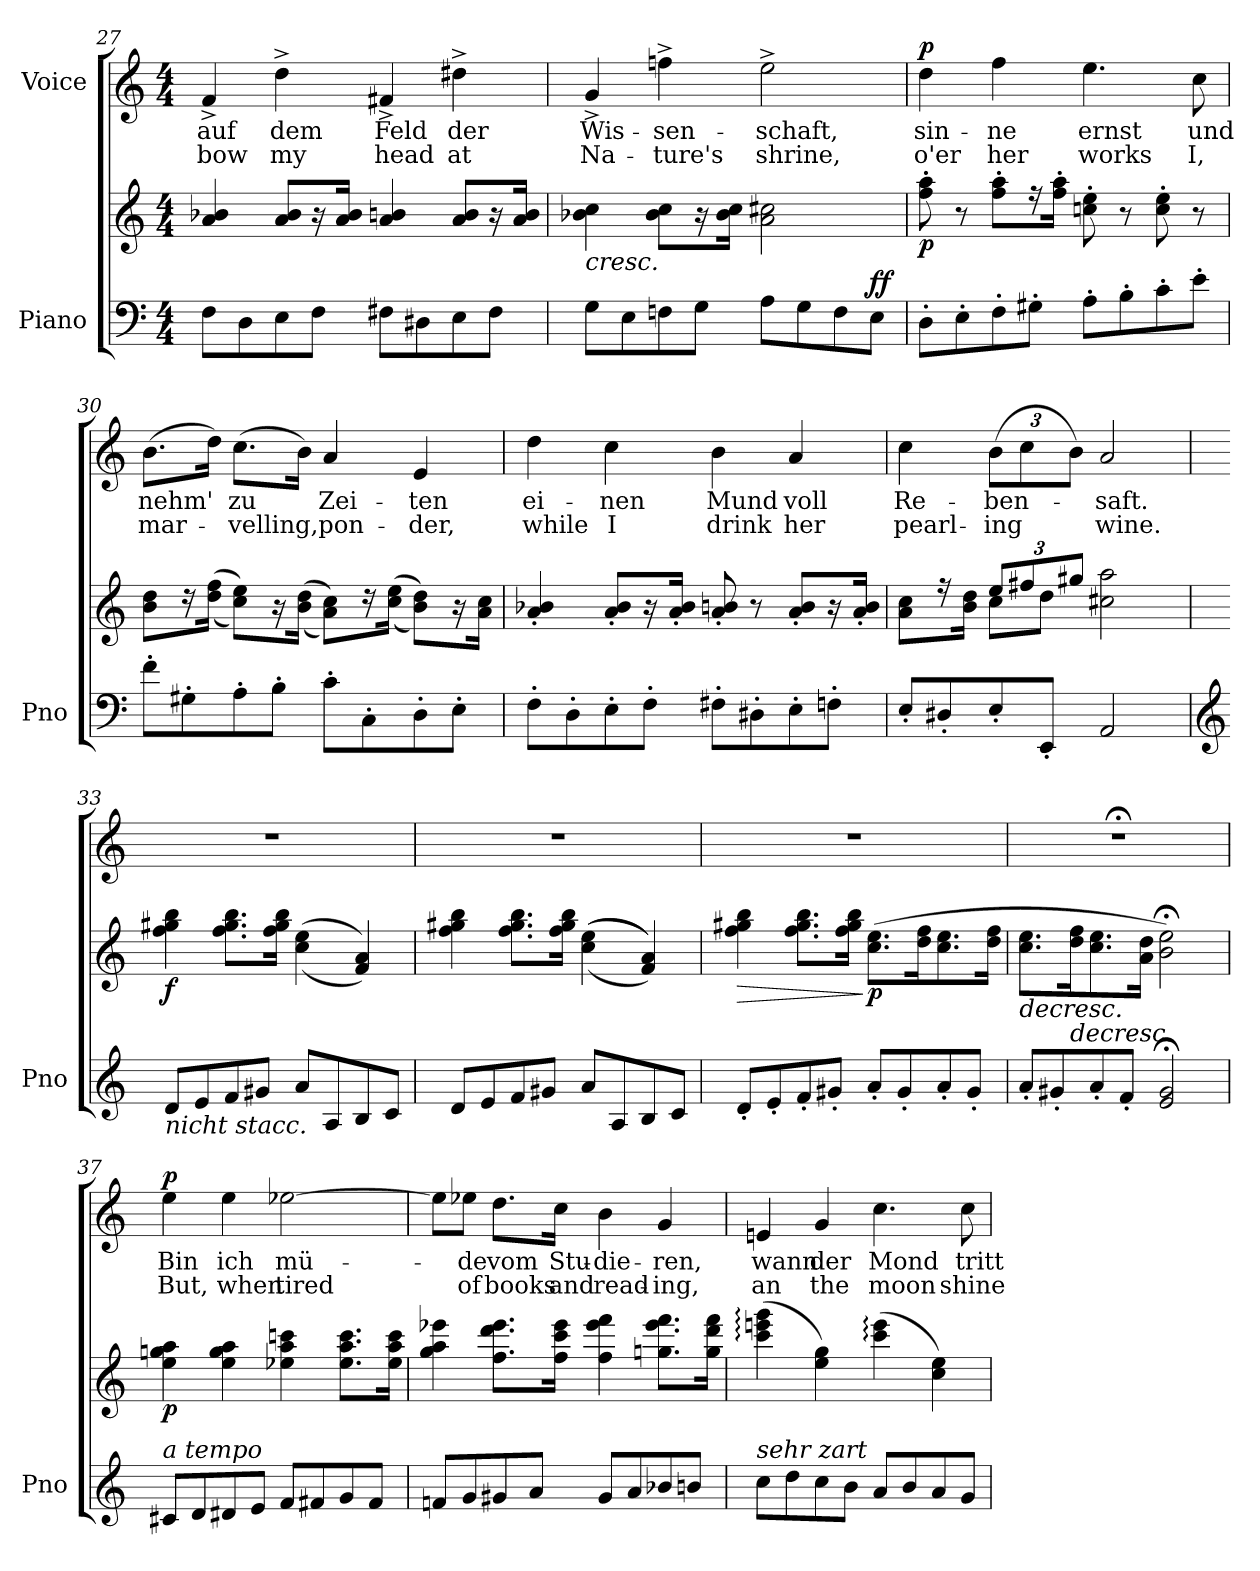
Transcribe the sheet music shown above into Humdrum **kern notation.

**kern	**kern	**dynam	**kern	**text	**text	**dynam
*part2	*part2	*part2	*part1	*part1	*part1	*part1
*staff3	*staff2	*staff2/3	*staff1	*staff1	*staff1	*staff1
*I"Piano	*	*	*I"Voice	*	*	*
*I'Pno	*	*	*	*	*	*
*clefF4	*clefG2	*	*clefG2	*	*	*
*k[]	*k[]	*	*k[]	*	*	*
*M4/4	*M4/4	*	*M4/4	*	*	*
=27	=27	=27	=27	=27	=27	=27
!	!	!	!	!LO:LY:b	!LO:LY:b	!
8F\L	4a/ 4b-X/	.	4f^/	auf	bow	.
8D\	.	.	.	.	.	.
!	!	!	!	!LO:LY:b	!LO:LY:b	!
8E\	8a/ 8b-/L	.	4dd^\	dem	my	.
8F\J	16r	.	.	.	.	.
.	16a/ 16b-/Jk	.	.	.	.	.
!	!	!	!	!LO:LY:b	!LO:LY:b	!
8F#X\L	4a/ 4bn/	.	4f#X^/	Feld	head	.
8D#X\	.	.	.	.	.	.
!	!	!	!	!LO:LY:b	!LO:LY:b	!
8E\	8a/ 8b/L	.	4dd#X^\	der	at	.
8F#\J	16r	.	.	.	.	.
.	16a/ 16b/Jk	.	.	.	.	.
!!LO:LB:g=z
=28	=28	=28	=28	=28	=28	=28
!	!	!LO:HP:b	!	!LO:LY:b	!LO:LY:b	!
8G\L	4b-X\ 4cc\	<	4g^/	Wis-	Na-	.
8E\	.	.	.	.	.	.
!	!	!	!	!LO:LY:b	!LO:LY:b	!
8Fn\	8b-\ 8cc\L	.	4ffn^\	-sen-	-ture's	.
8G\J	16r	.	.	.	.	.
.	16b-\ 16cc\Jk	.	.	.	.	.
!	!	!	!	!LO:LY:b	!LO:LY:b	!
8A\L	2a\ 2cc#X\	.	2ee^\	-schaft,	shrine,	.
8G\	.	.	.	.	.	.
8F\	.	.	.	.	.	.
!	!	!LO:DY:a=2	!	!	!	!
8E\J	.	ff	.	.	.	.
.	.	[	.	.	.	.
=29	=29	=29	=29	=29	=29	=29
!	!	!LO:DY:b	!	!LO:LY:b	!LO:LY:b	!LO:DY:a
8D'\L	8ff\' 8aa\'	p	4dd\	sin-	o'er	p
8E'\	8r	.	.	.	.	.
!	!	!	!	!LO:LY:b	!LO:LY:b	!
8F'\	8ff\' 8aa\'L	.	4ff\	-ne	her	.
8G#X'\J	16rff	.	.	.	.	.
.	16ff\' 16aa\'Jk	.	.	.	.	.
!	!	!	!	!LO:LY:b	!LO:LY:b	!
8A'\L	8ccn\' 8ee\'	.	4.ee\	ernst	works	.
8B'\	8r	.	.	.	.	.
8c'\	8cc\' 8ee\'	.	.	.	.	.
!	!	!	!	!LO:LY:b	!LO:LY:b	!
8e'\J	8r	.	8cc\	und	I,	.
=30	=30	=30	=30	=30	=30	=30
!	!	!	!	!LO:LY:b	!LO:LY:b	!
8f'\L	8b\ 8dd\L	.	(>8.b\L	nehm'	mar-	.
8G#X'\	16r	.	.	.	.	.
.	(>(>16dd\ 16ff\Jk	.	16dd\Jk)	.	.	.
!	!	!	!	!LO:LY:b	!LO:LY:b	!
8A'\	8cc\ 8ee\L))	.	(>8.cc\L	zu	-velling,	.
8B'\J	16r	.	.	.	.	.
.	(>(>16b\ 16dd\Jk	.	16b\Jk)	.	.	.
!	!	!	!	!LO:LY:b	!LO:LY:b	!
8c'\L	8a\ 8cc\L))	.	4a/	Zei-	pon-	.
8C'\	16r	.	.	.	.	.
.	(>(>16cc\ 16ee\Jk	.	.	.	.	.
!	!	!	!	!LO:LY:b	!LO:LY:b	!
8D'\	8b\ 8dd\L))	.	4e/	-ten	-der,	.
8E'\J	16r	.	.	.	.	.
.	16a\ 16cc\Jk	.	.	.	.	.
!!LO:LB:g=z
=31	=31	=31	=31	=31	=31	=31
!	!	!	!	!LO:LY:b	!LO:LY:b	!
8F'\L	4a/' 4b-X/'	.	4dd\	ei-	while	.
8D'\	.	.	.	.	.	.
!	!	!	!	!LO:LY:b	!LO:LY:b	!
8E'\	8a/' 8b-/'L	.	4cc\	-nen	I	.
8F'\J	16r	.	.	.	.	.
.	16a/' 16b-/'Jk	.	.	.	.	.
!	!	!	!	!LO:LY:b	!LO:LY:b	!
8F#X'\L	8a/' 8bn/'	.	4b\	Mund	drink	.
8D#X'\	8r	.	.	.	.	.
!	!	!	!	!LO:LY:b	!LO:LY:b	!
8E'\	8a/' 8b/'L	.	4a/	voll	her	.
8Fn'\J	16r	.	.	.	.	.
.	16a/' 16b/'Jk	.	.	.	.	.
=32	=32	=32	=32	=32	=32	=32
*	*^	*	*	*	*	*
!	!	!	!	!	!LO:LY:b	!LO:LY:b	!
8E'/L	4rddyy	8a\ 8cc\L	.	4cc\	Re-	pearl-	.
8D#X'/	.	16rff	.	.	.	.	.
.	.	16b\ 16dd\Jk	.	.	.	.	.
*	*Xbrackettup	*	*	*Xbrackettup	*	*	*
!	!	!	!	!	!LO:LY:b	!LO:LY:b	!
8E'/	12ee/L	8cc\L	.	(>12b\L	-ben-	-ing	.
.	12ff#X/	.	.	12cc\	.	.	.
8EE'/J	.	8dd\J	.	.	.	.	.
.	12gg#X/J	.	.	12b\J)	.	.	.
!	!	!	!	!	!LO:LY:b	!LO:LY:b	!
2AA/	2rffyy	2cc#X\ 2aa\	.	2a/	-saft.	wine.	.
*	*v	*v	*	*	*	*	*
=33	=33	=33	=33	=33	=33	=33
*clefG2	*	*	*	*	*	*
*	*^	*	*	*	*	*
!LO:TX:b:i:t=nicht stacc.	!	!	!	!	!	!	!
!	!	!	!LO:DY:b	!	!	!	!
*	*v	*v	*	*	*	*	*
8d/L	4ff\ 4gg#X\ 4bb\	f	1r	.	.	.
8e/	.	.	.	.	.	.
8f/	8.ff\ 8.gg#\ 8.bb\L	.	.	.	.	.
8g#X/J	.	.	.	.	.	.
.	16ff\ 16gg#\ 16bb\Jk	.	.	.	.	.
8a/L	(>(>4cc\ 4ee\	.	.	.	.	.
8A/	.	.	.	.	.	.
8B/	4f/ 4a/))	.	.	.	.	.
8c/J	.	.	.	.	.	.
!!LO:LB:g=z
=34	=34	=34	=34	=34	=34	=34
8d/L	4ff\ 4gg#X\ 4bb\	.	1r	.	.	.
8e/	.	.	.	.	.	.
8f/	8.ff\ 8.gg#\ 8.bb\L	.	.	.	.	.
8g#X/J	.	.	.	.	.	.
.	16ff\ 16gg#\ 16bb\Jk	.	.	.	.	.
8a/L	(>(>(>4cc\ 4ee\	.	.	.	.	.
8A/	.	.	.	.	.	.
8B/	4f/ 4a/)))	.	.	.	.	.
8c/J	.	.	.	.	.	.
=35	=35	=35	=35	=35	=35	=35
!	!	!LO:HP:b	!	!	!	!
8d'/L	4ff\ 4gg#X\ 4bb\	>	1r	.	.	.
8e'/	.	.	.	.	.	.
8f'/	8.ff\ 8.gg#\ 8.bb\L	.	.	.	.	.
8g#X'/J	.	.	.	.	.	.
.	16ff\ 16gg#\ 16bb\Jk	.	.	.	.	.
!	!	!LO:DY:n=1:b	!	!	!	!
8a'/L	(>8.cc\ 8.ee\L	] p	.	.	.	.
8g#'/	.	.	.	.	.	.
.	16dd\ 16ff\K	.	.	.	.	.
8a'/	8.cc\ 8.ee\	.	.	.	.	.
8g#'/J	.	.	.	.	.	.
.	16dd\ 16ff\Jk	.	.	.	.	.
=36	=36	=36	=36	=36	=36	=36
*	*	*	*MM90	*	*	*
!	!	!LO:HP:b	!	!	!	!
8a'/L	8.cc\ 8.ee\L	>	1r;<	.	.	.
8g#X'/	.	.	.	.	.	.
!	!	!LO:HP:b	!	!	!	!
.	16dd\ 16ff\K	>	.	.	.	.
8a'/	8.cc\ 8.ee\	.	.	.	.	.
8f'/J	.	.	.	.	.	.
.	16a\ 16dd\Jk	.	.	.	.	.
2e/;< 2g#/;<	2b\;< 2ee\;<)	.	.	.	.	.
=37	=37	=37	=37	=37	=37	=37
*	*	*	*MM110	*	*	*
!LO:TX:a:i:t=a tempo	!	!	!	!	!	!
!	!	!LO:DY:b	!	!LO:LY:b	!LO:LY:b	!LO:DY:a
8c#X/L	4ee\ 4ggn\ 4aa\	p	4ee\	Bin	But,	p
8d/	.	.	.	.	.	.
!	!	!	!	!LO:LY:b	!LO:LY:b	!
8d#X/	4ee\ 4gg\ 4aa\	] ]	4ee\	ich	when	.
8e/J	.	.	.	.	.	.
!	!	!	!	!LO:LY:b	!LO:LY:b	!
8f/L	4ee-X\ 4aa\ 4cccn\	.	[2ee-X\	mü-	tired	.
8f#X/	.	.	.	.	.	.
8g/	8.ee-\ 8.aa\ 8.ccc\L	.	.	.	.	.
8f#/J	.	.	.	.	.	.
.	16ee-\ 16aa\ 16ccc\Jk	.	.	.	.	.
!!LO:PB:g=z
=38	=38	=38	=38	=38	=38	=38
8fn/L	4gg\ 4aa\ 4eee-X\	.	8ee-\L]	.	.	.
!	!	!	!	!LO:LY:b	!LO:LY:b	!
8g/	.	.	8ee-X\J	-de	of	.
!	!	!	!	!LO:LY:b	!LO:LY:b	!
8g#X/	8.ff\ 8.ddd\ 8.eee-\L	.	8.dd\L	vom	books	.
8a/J	.	.	.	.	.	.
!	!	!	!	!LO:LY:b	!LO:LY:b	!
.	16ff\ 16ccc\ 16eee-\Jk	.	16cc\Jk	Stu-	and	.
!	!	!	!	!LO:LY:b	!LO:LY:b	!
8g#/L	4ff\ 4eee-\ 4fff\	.	4b\	-die-	read-	.
8a/	.	.	.	.	.	.
!	!	!	!	!LO:LY:b	!LO:LY:b	!
8b-X/	8.ggn\ 8.eee-\ 8.fff\L	.	4g/	-ren,	-ing,	.
8bn/J	.	.	.	.	.	.
.	16gg\ 16ddd\ 16fff\Jk	.	.	.	.	.
=39	=39	=39	=39	=39	=39	=39
!LO:TX:a:i:t=sehr zart	!	!	!	!	!	!
!	!	!	!	!LO:LY:b	!LO:LY:b	!
8cc\L	(>4ccc\: 4eeen\: 4ggg\:	.	4en/	wann	an	.
8dd\	.	.	.	.	.	.
!	!	!	!	!LO:LY:b	!LO:LY:b	!
8cc\	4ee\ 4gg\)	.	4g/	der	the	.
8b\J	.	.	.	.	.	.
!	!	!	!	!LO:LY:b	!LO:LY:b	!
8a/L	(>4ccc\: 4eee\:	.	4.cc\	Mond	moon	.
8b/	.	.	.	.	.	.
8a/	4cc\ 4ee\)	.	.	.	.	.
!	!	!	!	!LO:LY:b	!LO:LY:b	!
8g/J	.	.	8cc\	tritt	shine	.
=	=	=	=	=	=	=
*-	*-	*-	*-	*-	*-	*-
